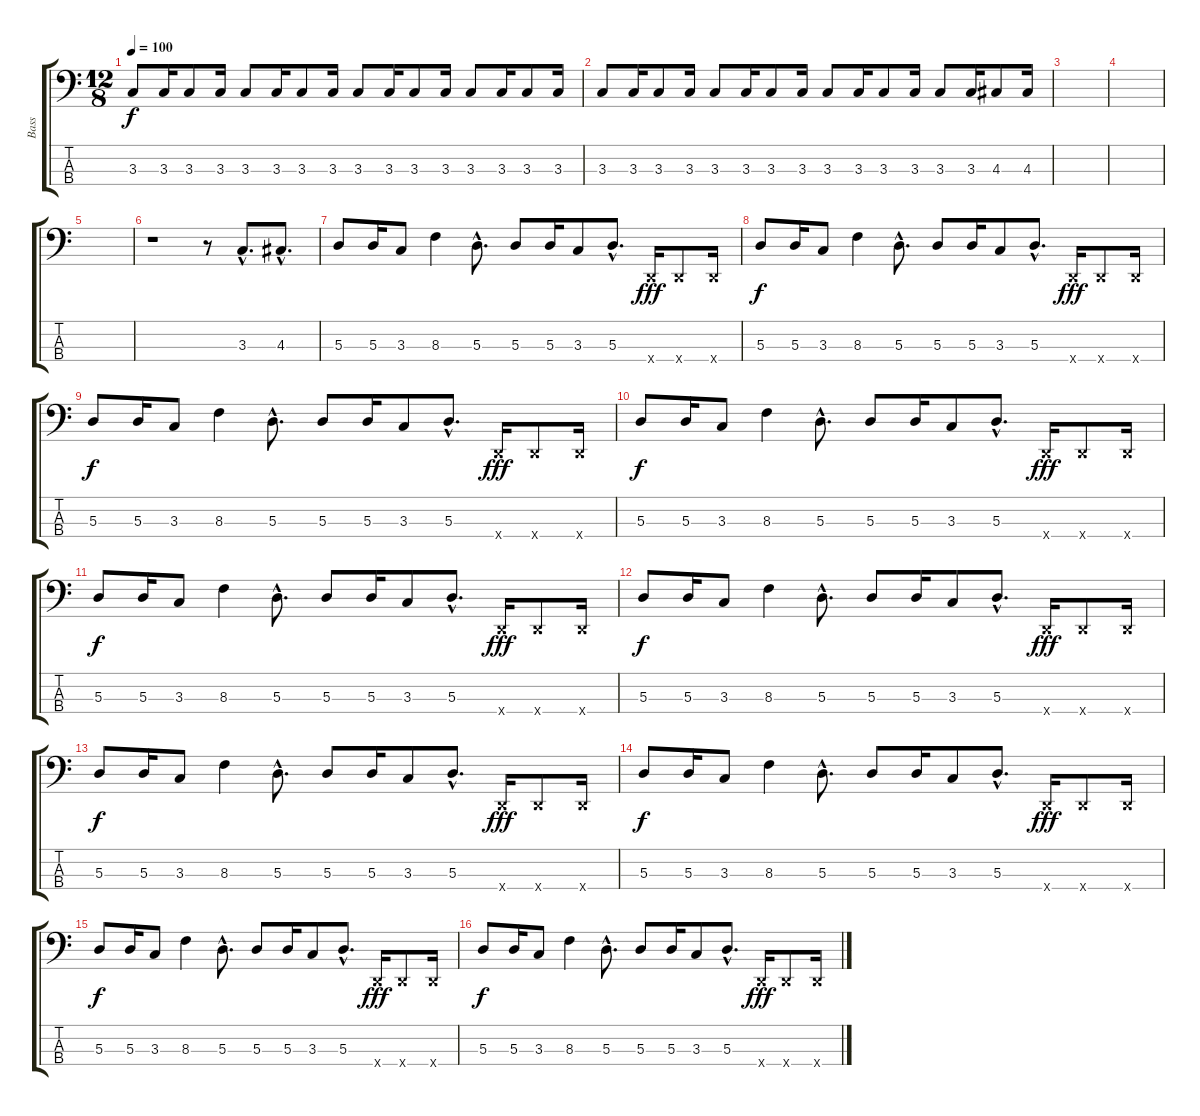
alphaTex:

\track ("Bass" "Bass") {instrument electricbassfinger}
\staff {score tabs}
\tuning (G2 D2 A1 D1) {hide}
\ts (12 8)
\tempo 100
\clef f4
\ks c
3.3.8{dy f} 3.3.16 3.3.8 3.3.16 3.3.8 3.3.16 3.3.8 3.3.16 3.3.8 3.3.16 3.3.8 3.3.16 3.3.8 3.3.16 3.3.8 3.3.16 |
3.3.8 3.3.16 3.3.8 3.3.16 3.3.8 3.3.16 3.3.8 3.3.16 3.3.8 3.3.16 3.3.8 3.3.16 3.3.8 3.3.16 4.3.8 4.3.16 |
|
|
|
r.1 r.8 3.3{hac}.8{d} 4.3{hac}.8{d} |
5.3.8 5.3.16 3.3.8 8.3.4 5.3{hac}.8{d} 5.3.8 5.3.16 3.3.8 5.3{hac}.8{d} 0.4{x}.16{dy fff} 0.4{x}.8 0.4{x}.16 |
5.3.8{dy f} 5.3.16 3.3.8 8.3.4 5.3{hac}.8{d} 5.3.8 5.3.16 3.3.8 5.3{hac}.8{d} 0.4{x}.16{dy fff} 0.4{x}.8 0.4{x}.16 |
5.3.8{dy f} 5.3.16 3.3.8 8.3.4 5.3{hac}.8{d} 5.3.8 5.3.16 3.3.8 5.3{hac}.8{d} 0.4{x}.16{dy fff} 0.4{x}.8 0.4{x}.16 |
5.3.8{dy f} 5.3.16 3.3.8 8.3.4 5.3{hac}.8{d} 5.3.8 5.3.16 3.3.8 5.3{hac}.8{d} 0.4{x}.16{dy fff} 0.4{x}.8 0.4{x}.16 |
5.3.8{dy f} 5.3.16 3.3.8 8.3.4 5.3{hac}.8{d} 5.3.8 5.3.16 3.3.8 5.3{hac}.8{d} 0.4{x}.16{dy fff} 0.4{x}.8 0.4{x}.16 |
5.3.8{dy f} 5.3.16 3.3.8 8.3.4 5.3{hac}.8{d} 5.3.8 5.3.16 3.3.8 5.3{hac}.8{d} 0.4{x}.16{dy fff} 0.4{x}.8 0.4{x}.16 |
5.3.8{dy f} 5.3.16 3.3.8 8.3.4 5.3{hac}.8{d} 5.3.8 5.3.16 3.3.8 5.3{hac}.8{d} 0.4{x}.16{dy fff} 0.4{x}.8 0.4{x}.16 |
5.3.8{dy f} 5.3.16 3.3.8 8.3.4 5.3{hac}.8{d} 5.3.8 5.3.16 3.3.8 5.3{hac}.8{d} 0.4{x}.16{dy fff} 0.4{x}.8 0.4{x}.16 |
5.3.8{dy f} 5.3.16 3.3.8 8.3.4 5.3{hac}.8{d} 5.3.8 5.3.16 3.3.8 5.3{hac}.8{d} 0.4{x}.16{dy fff} 0.4{x}.8 0.4{x}.16 |
5.3.8{dy f} 5.3.16 3.3.8 8.3.4 5.3{hac}.8{d} 5.3.8 5.3.16 3.3.8 5.3{hac}.8{d} 0.4{x}.16{dy fff} 0.4{x}.8 0.4{x}.16
